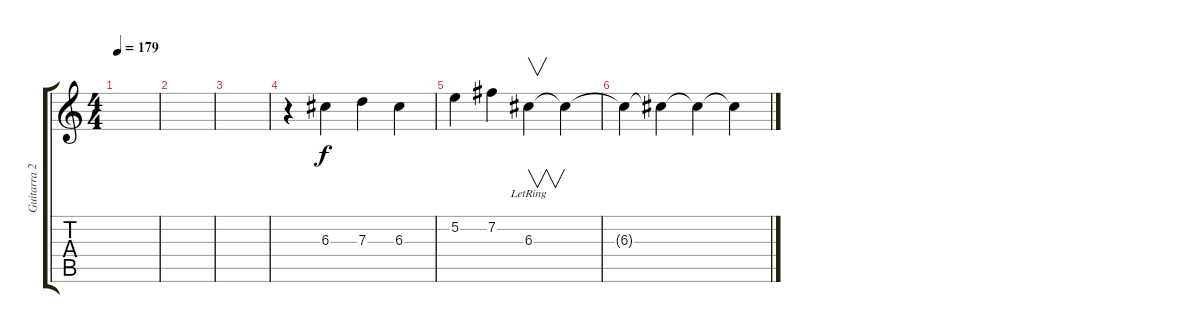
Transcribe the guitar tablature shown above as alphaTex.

\track ("Guitarra 2" "Guitarra 2") {instrument acousticguitarnylon}
\staff {score tabs}
\tuning (E4 B3 G3 D3 A2 D2) {hide}
\ts (4 4)
\tempo 179
\clef g2
\ks c
|
|
|
r.4 6.3.4{instrument acousticguitarsteel} 7.3.4 6.3.4 |
5.2.4 7.2.4 6.3{lr}.4{v} 6.3{t}.4 |
6.3{t}.4 6.3{t}.4 6.3{t}.4 6.3{t}.4
